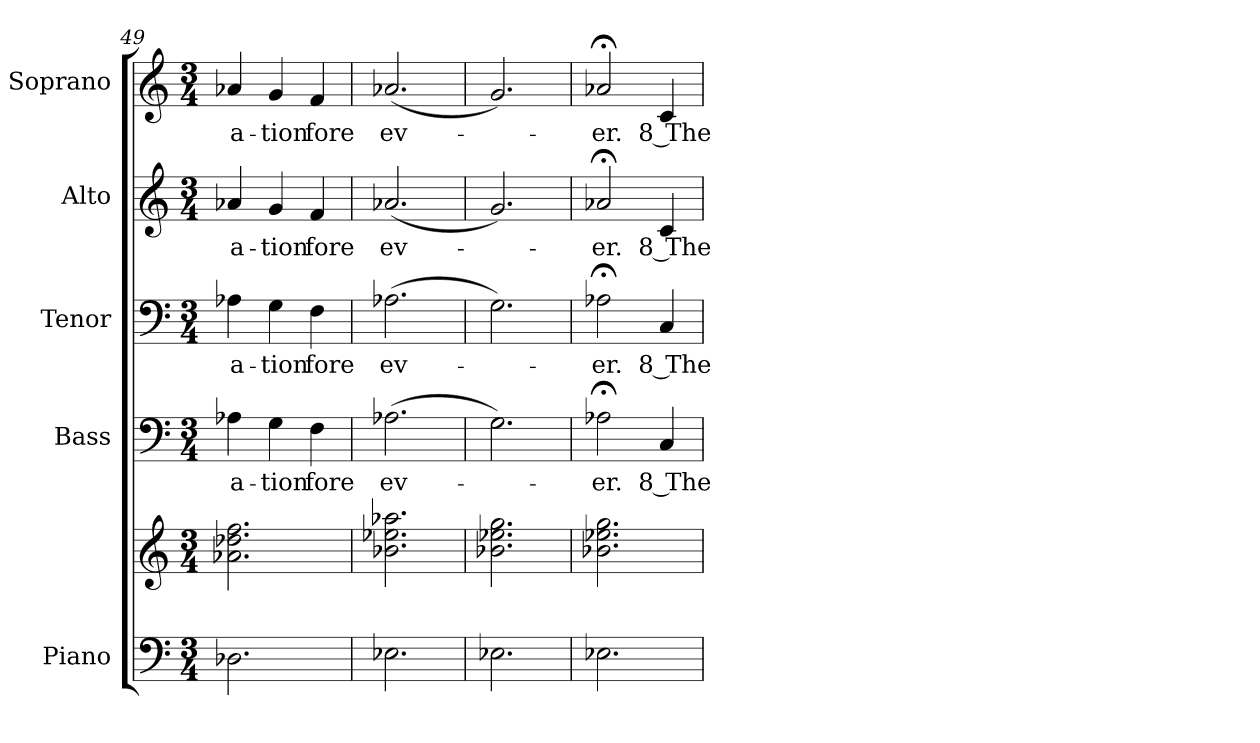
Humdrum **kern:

**kern	**kern	**kern	**text	**kern	**text	**kern	**text	**kern	**text
*part5	*part5	*part4	*part4	*part3	*part3	*part2	*part2	*part1	*part1
*staff6	*staff5	*staff4	*staff4	*staff3	*staff3	*staff2	*staff2	*staff1	*staff1
*I"Piano	*	*I"Bass	*	*I"Tenor	*	*I"Alto	*	*I"Soprano	*
*I'Pno.	*	*I'B.	*	*I'T.	*	*I'A.	*	*I'S.	*
!!LO:PB:g=z
*clefF4	*clefG2	*clefF4	*	*clefF4	*	*clefG2	*	*clefG2	*
*k[]	*k[]	*k[]	*	*k[]	*	*k[]	*	*k[]	*
*C:	*C:	*C:	*	*C:	*	*C:	*	*C:	*
*M3/4	*M3/4	*M3/4	*	*M3/4	*	*M3/4	*	*M3/4	*
=49	=49	=49	=49	=49	=49	=49	=49	=49	=49
!	!	!	!LO:LY:b:color=#000000	!	!	!	!	!	!
!	!	!	!	!	!LO:LY:b:color=#000000	!	!	!	!
!	!	!	!	!	!	!	!LO:LY:b:color=#000000	!	!
!	!	!	!	!	!	!	!	!	!LO:LY:b:color=#000000
2.D-Xi\	2.a-Xi\ 2.dd-Xi 2.ffi	4A-Xi\	-a-	4A-Xi\	-a-	4a-Xi/	-a-	4a-Xi/	-a-
!	!	!	!LO:LY:b:color=#000000	!	!	!	!	!	!
!	!	!	!	!	!LO:LY:b:color=#000000	!	!	!	!
!	!	!	!	!	!	!	!LO:LY:b:color=#000000	!	!
!	!	!	!	!	!	!	!	!	!LO:LY:b:color=#000000
.	.	4Gi\	-tion	4Gi\	-tion	4gi/	-tion	4gi/	-tion
!	!	!	!LO:LY:b:color=#000000	!	!	!	!	!	!
!	!	!	!	!	!LO:LY:b:color=#000000	!	!	!	!
!	!	!	!	!	!	!	!LO:LY:b:color=#000000	!	!
!	!	!	!	!	!	!	!	!	!LO:LY:b:color=#000000
.	.	4Fi\	fore	4Fi\	fore	4fi/	fore	4fi/	fore
=50	=50	=50	=50	=50	=50	=50	=50	=50	=50
!	!	!	!LO:LY:b:color=#000000	!	!	!	!	!	!
!	!	!	!	!	!LO:LY:b:color=#000000	!	!	!	!
!	!	!	!	!	!	!	!LO:LY:b:color=#000000	!	!
!	!	!	!	!	!	!	!	!	!LO:LY:b:color=#000000
2.E-Xi\	2.b-Xi\ 2.ee-Xi 2.aa-Xi	(2.A-Xi\	ev-	(2.A-Xi\	ev-	(2.a-Xi/	ev-	(2.a-Xi/	ev-
=51	=51	=51	=51	=51	=51	=51	=51	=51	=51
2.E-Xi\	2.b-Xi\ 2.ee-Xi 2.ggi	2.Gi\)	.	2.Gi\)	.	2.gi/)	.	2.gi/)	.
=52	=52	=52	=52	=52	=52	=52	=52	=52	=52
!	!	!	!LO:LY:b:color=#000000	!	!	!	!	!	!
!	!	!	!	!	!LO:LY:b:color=#000000	!	!	!	!
!	!	!	!	!	!	!	!LO:LY:b:color=#000000	!	!
!	!	!	!	!	!	!	!	!	!LO:LY:b:color=#000000
2.E-Xi\	2.b-Xi\ 2.ee-Xi 2.ggi	2A-X;i\	-er.	2A-X;i\	-er.	2a-X;i/	-er.	2a-X;i/	-er.
!	!	!	!LO:LY:b:color=#000000	!	!	!	!	!	!
!	!	!	!	!	!LO:LY:b:color=#000000	!	!	!	!
!	!	!	!	!	!	!	!LO:LY:b:color=#000000	!	!
!	!	!	!	!	!	!	!	!	!LO:LY:b:color=#000000
.	.	4Ci/	8 The	4Ci/	8 The	4ci/	8 The	4ci/	8 The
=	=	=	=	=	=	=	=	=	=
*-	*-	*-	*-	*-	*-	*-	*-	*-	*-
